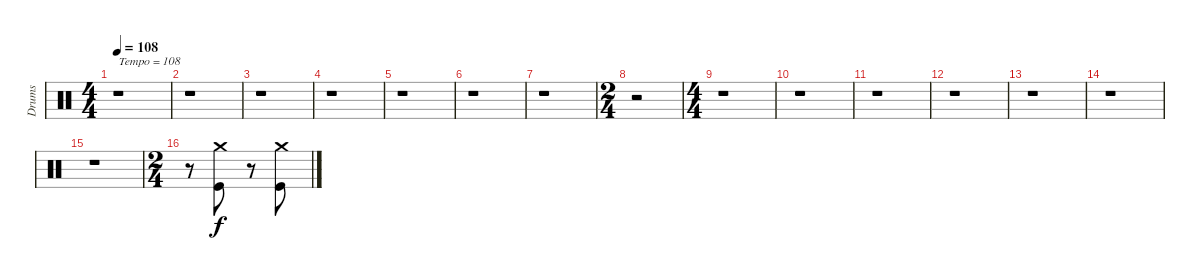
\track ("Drums" "Drums") {instrument percussion}
\staff {score}
\articulation defaults
\ts (4 4)
\tempo 108
\clef neutral
\ks c
r.1{txt "Tempo = 108" dy f} |
r.1 |
r.1 |
r.1 |
r.1 |
r.1 |
r.1 |
\ts (2 4)
r.2 |
\ts (4 4)
r.1 |
r.1 |
r.1 |
r.1 |
r.1 |
r.1 |
r.1 |
\ts (2 4)
r.8 ("Kick (hit)" "Crash medium (hit)").8 r.8 ("Kick (hit)" "Crash medium (hit)").8
